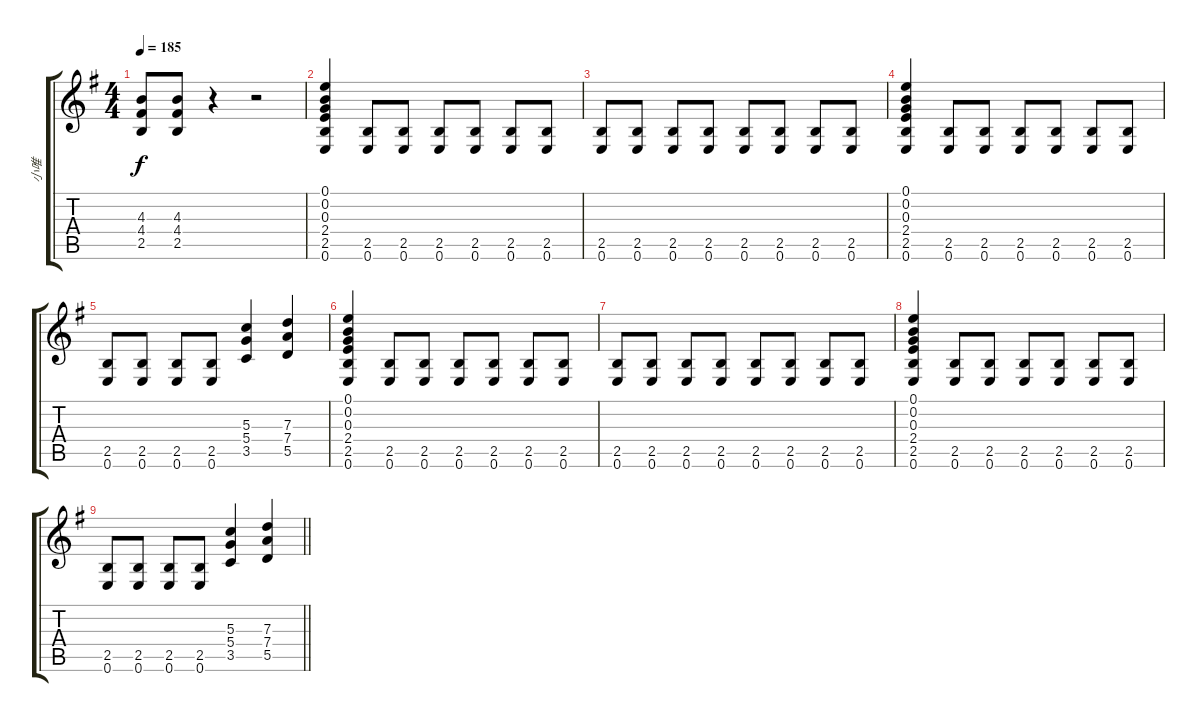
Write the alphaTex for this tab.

\track ("小唯" "小唯") {instrument overdrivenguitar}
\staff {score tabs}
\tuning (E4 B3 G3 D3 A2 E2) {hide}
\ts (4 4)
\tempo 185
\clef g2
\ks g
(4.3 4.4 2.5).8{dy f} (4.3 4.4 2.5).8 r.4 r.2 |
(0.1 0.2 0.3 2.4 2.5 0.6).4 (2.5 0.6).8 (2.5 0.6).8 (2.5 0.6).8 (2.5 0.6).8 (2.5 0.6).8 (2.5 0.6).8 |
(2.5 0.6).8 (2.5 0.6).8 (2.5 0.6).8 (2.5 0.6).8 (2.5 0.6).8 (2.5 0.6).8 (2.5 0.6).8 (2.5 0.6).8 |
(0.1 0.2 0.3 2.4 2.5 0.6).4 (2.5 0.6).8 (2.5 0.6).8 (2.5 0.6).8 (2.5 0.6).8 (2.5 0.6).8 (2.5 0.6).8 |
(2.5 0.6).8 (2.5 0.6).8 (2.5 0.6).8 (2.5 0.6).8 (5.3 5.4 3.5).4 (7.3 7.4 5.5).4 |
(0.1 0.2 0.3 2.4 2.5 0.6).4 (2.5 0.6).8 (2.5 0.6).8 (2.5 0.6).8 (2.5 0.6).8{txt ""} (2.5 0.6).8 (2.5 0.6).8 |
(2.5 0.6).8 (2.5 0.6).8 (2.5 0.6).8 (2.5 0.6).8 (2.5 0.6).8 (2.5 0.6).8 (2.5 0.6).8 (2.5 0.6).8 |
(0.1 0.2 0.3 2.4 2.5 0.6).4 (2.5 0.6).8 (2.5 0.6).8 (2.5 0.6).8 (2.5 0.6).8 (2.5 0.6).8 (2.5 0.6).8 |
\barLineRight lightlight
(2.5 0.6).8 (2.5 0.6).8 (2.5 0.6).8 (2.5 0.6).8 (5.3 5.4 3.5).4 (7.3 7.4 5.5).4
